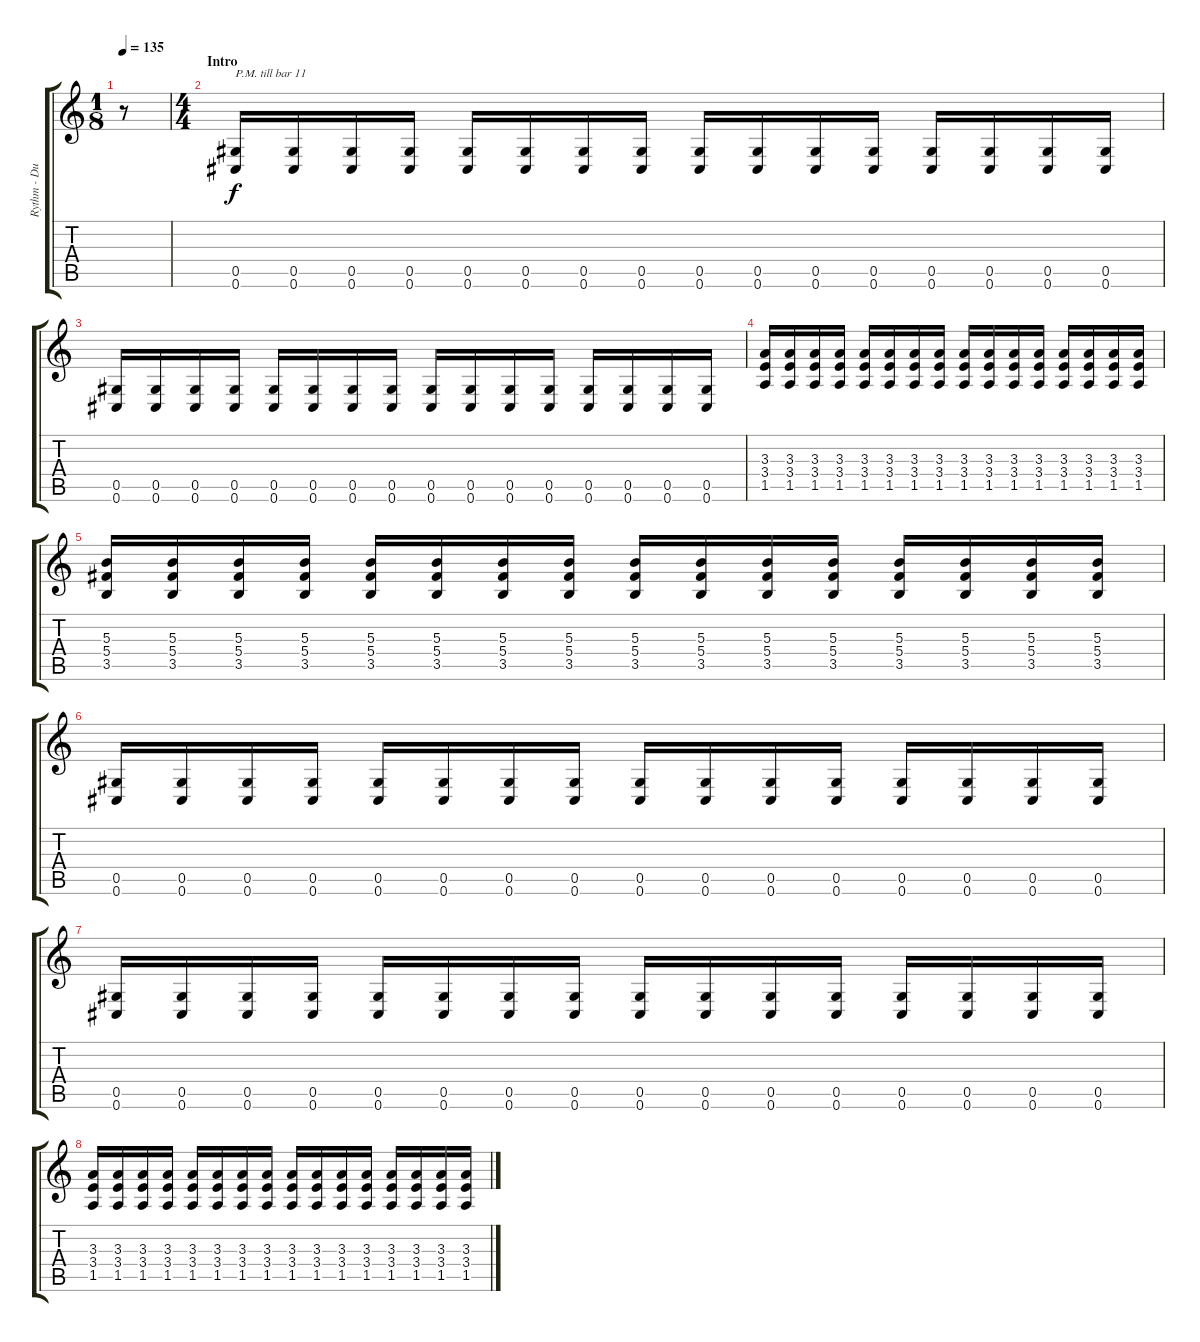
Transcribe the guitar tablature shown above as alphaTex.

\track ("Rythm - Dustin" "Rythm - Du") {instrument overdrivenguitar}
\staff {score tabs}
\tuning (Eb4 Bb3 Gb3 Db3 Ab2 Db2) {hide}
\ts (1 8)
\tempo 135
\clef g2
\ks c
r.8{dy f instrument overdrivenguitar} |
\ts (4 4)
\section ("" "Intro")
(0.5 0.6).16{txt "P.M. till bar 11"} (0.5 0.6).16 (0.5 0.6).16 (0.5 0.6).16 (0.5 0.6).16 (0.5 0.6).16 (0.5 0.6).16 (0.5 0.6).16 (0.5 0.6).16 (0.5 0.6).16 (0.5 0.6).16 (0.5 0.6).16 (0.5 0.6).16 (0.5 0.6).16 (0.5 0.6).16 (0.5 0.6).16 |
(0.5 0.6).16 (0.5 0.6).16 (0.5 0.6).16 (0.5 0.6).16 (0.5 0.6).16 (0.5 0.6).16 (0.5 0.6).16 (0.5 0.6).16 (0.5 0.6).16 (0.5 0.6).16 (0.5 0.6).16 (0.5 0.6).16 (0.5 0.6).16 (0.5 0.6).16 (0.5 0.6).16 (0.5 0.6).16 |
(3.3 3.4 1.5).16 (3.3 3.4 1.5).16 (3.3 3.4 1.5).16 (3.3 3.4 1.5).16 (3.3 3.4 1.5).16 (3.3 3.4 1.5).16 (3.3 3.4 1.5).16 (3.3 3.4 1.5).16 (3.3 3.4 1.5).16 (3.3 3.4 1.5).16 (3.3 3.4 1.5).16 (3.3 3.4 1.5).16 (3.3 3.4 1.5).16 (3.3 3.4 1.5).16 (3.3 3.4 1.5).16 (3.3 3.4 1.5).16 |
(5.3 5.4 3.5).16 (5.3 5.4 3.5).16 (5.3 5.4 3.5).16 (5.3 5.4 3.5).16 (5.3 5.4 3.5).16 (5.3 5.4 3.5).16 (5.3 5.4 3.5).16 (5.3 5.4 3.5).16 (5.3 5.4 3.5).16 (5.3 5.4 3.5).16 (5.3 5.4 3.5).16 (5.3 5.4 3.5).16 (5.3 5.4 3.5).16 (5.3 5.4 3.5).16 (5.3 5.4 3.5).16 (5.3 5.4 3.5).16 |
(0.5 0.6).16 (0.5 0.6).16 (0.5 0.6).16 (0.5 0.6).16 (0.5 0.6).16 (0.5 0.6).16 (0.5 0.6).16 (0.5 0.6).16 (0.5 0.6).16 (0.5 0.6).16 (0.5 0.6).16 (0.5 0.6).16 (0.5 0.6).16 (0.5 0.6).16 (0.5 0.6).16 (0.5 0.6).16 |
(0.5 0.6).16 (0.5 0.6).16 (0.5 0.6).16 (0.5 0.6).16 (0.5 0.6).16 (0.5 0.6).16 (0.5 0.6).16 (0.5 0.6).16 (0.5 0.6).16 (0.5 0.6).16 (0.5 0.6).16 (0.5 0.6).16 (0.5 0.6).16 (0.5 0.6).16 (0.5 0.6).16 (0.5 0.6).16 |
(3.3 3.4 1.5).16 (3.3 3.4 1.5).16 (3.3 3.4 1.5).16 (3.3 3.4 1.5).16 (3.3 3.4 1.5).16 (3.3 3.4 1.5).16 (3.3 3.4 1.5).16 (3.3 3.4 1.5).16 (3.3 3.4 1.5).16 (3.3 3.4 1.5).16 (3.3 3.4 1.5).16 (3.3 3.4 1.5).16 (3.3 3.4 1.5).16 (3.3 3.4 1.5).16 (3.3 3.4 1.5).16 (3.3 3.4 1.5).16
